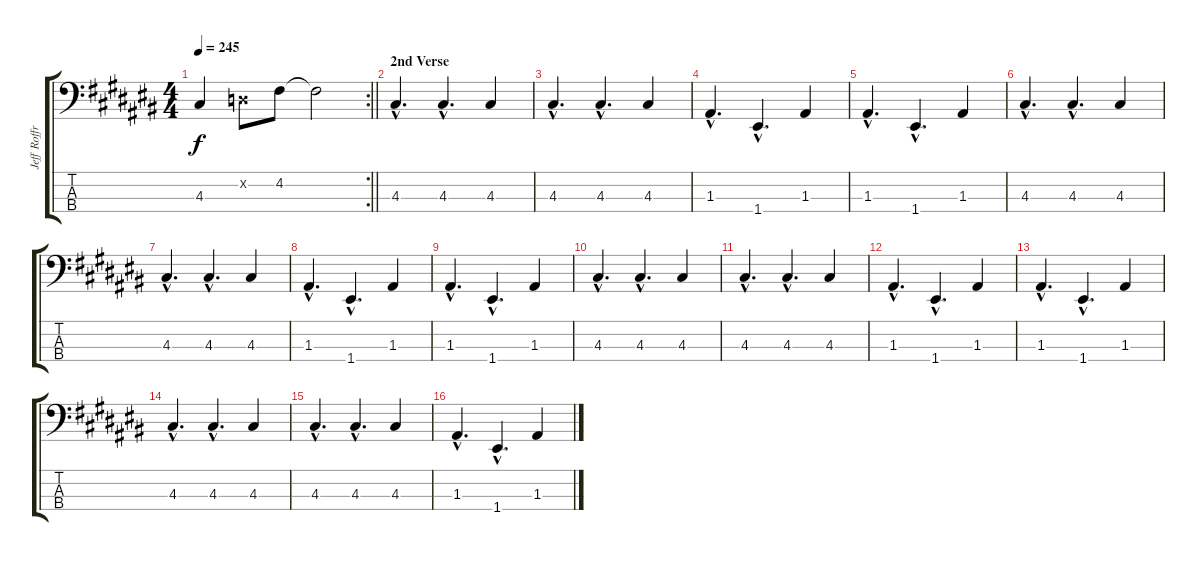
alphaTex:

\track ("Jeff Roffredo" "Jeff Roffr") {instrument slapbass1}
\staff {score tabs}
\tuning (G2 D2 A1 E1) {hide}
\rc 2
\ts (4 4)
\tempo 245
\clef f4
\barLineRight lightlight
\ks c#
4.3.4{dy f} 0.2{x}.8 4.2.8 4.2{t}.2 |
\section ("" "2nd Verse")
4.3{hac}.4{d} 4.3{hac}.4{d} 4.3.4 |
4.3{hac}.4{d} 4.3{hac}.4{d} 4.3.4 |
1.3{hac}.4{d} 1.4{hac}.4{d} 1.3.4 |
1.3{hac}.4{d} 1.4{hac}.4{d} 1.3.4 |
4.3{hac}.4{d} 4.3{hac}.4{d} 4.3.4 |
4.3{hac}.4{d} 4.3{hac}.4{d} 4.3.4 |
1.3{hac}.4{d} 1.4{hac}.4{d} 1.3.4 |
1.3{hac}.4{d} 1.4{hac}.4{d} 1.3.4 |
4.3{hac}.4{d} 4.3{hac}.4{d} 4.3.4 |
4.3{hac}.4{d} 4.3{hac}.4{d} 4.3.4 |
1.3{hac}.4{d} 1.4{hac}.4{d} 1.3.4 |
1.3{hac}.4{d} 1.4{hac}.4{d} 1.3.4 |
4.3{hac}.4{d} 4.3{hac}.4{d} 4.3.4 |
4.3{hac}.4{d} 4.3{hac}.4{d} 4.3.4 |
1.3{hac}.4{d} 1.4{hac}.4{d} 1.3.4
